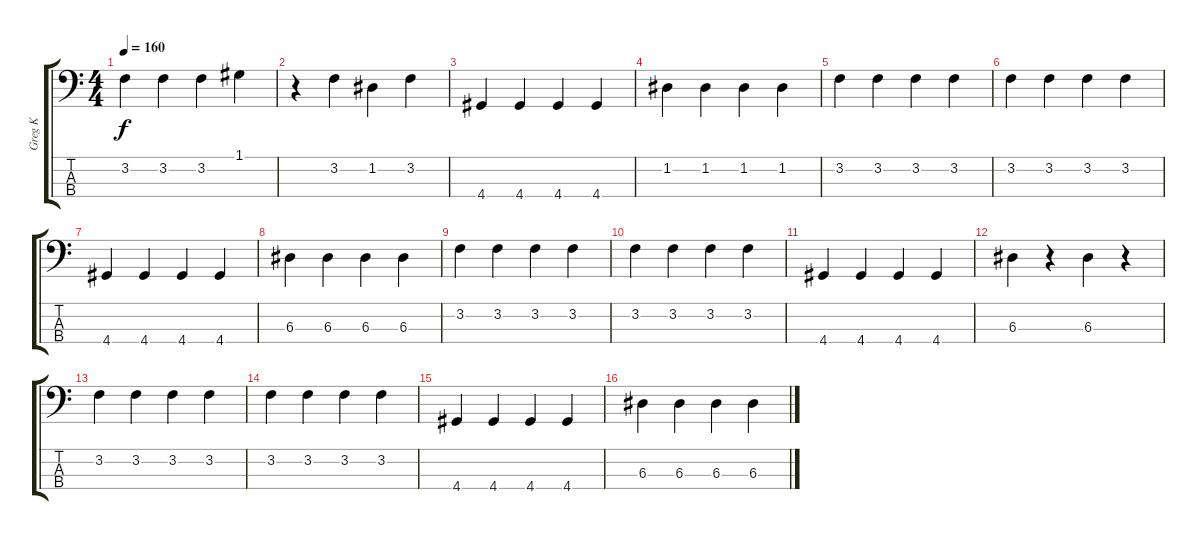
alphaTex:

\track ("Greg K" "Greg K") {instrument electricbassfinger}
\staff {score tabs}
\tuning (G2 D2 A1 E1) {hide}
\ts (4 4)
\tempo 160
\clef f4
\ks c
3.2.4{dy f} 3.2.4 3.2.4 1.1.4 |
r.4 3.2.4 1.2.4 3.2.4 |
4.4.4 4.4.4 4.4.4 4.4.4 |
1.2.4 1.2.4 1.2.4 1.2.4 |
3.2.4 3.2.4 3.2.4 3.2.4 |
3.2.4 3.2.4 3.2.4 3.2.4 |
4.4.4 4.4.4 4.4.4 4.4.4 |
6.3.4 6.3.4 6.3.4 6.3.4 |
3.2.4 3.2.4 3.2.4 3.2.4 |
3.2.4 3.2.4 3.2.4 3.2.4 |
4.4.4 4.4.4 4.4.4 4.4.4 |
6.3.4 r.4 6.3.4 r.4 |
3.2.4 3.2.4 3.2.4 3.2.4 |
3.2.4 3.2.4 3.2.4 3.2.4 |
4.4.4 4.4.4 4.4.4 4.4.4 |
6.3.4 6.3.4 6.3.4 6.3.4
